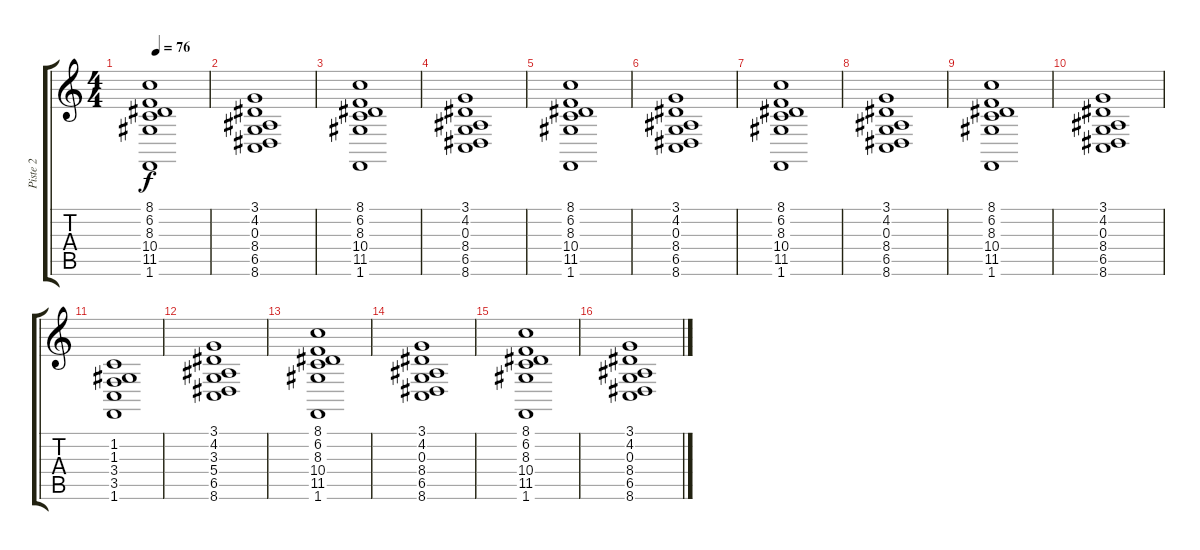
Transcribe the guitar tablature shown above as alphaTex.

\track ("Piste 2" "Piste 2") {instrument stringensemble1}
\staff {score tabs}
\tuning (E4 B3 G3 D3 A2 E2) {hide}
\ts (4 4)
\tempo 76
\clef g2
\ks c
(8.1 6.2 8.3 10.4 11.5 1.6).1{dy f} |
(3.1 4.2 0.3 8.4 6.5 8.6).1 |
(8.1 6.2 8.3 10.4 11.5 1.6).1 |
(3.1 4.2 0.3 8.4 6.5 8.6).1 |
(8.1 6.2 8.3 10.4 11.5 1.6).1 |
(3.1 4.2 0.3 8.4 6.5 8.6).1 |
(8.1 6.2 8.3 10.4 11.5 1.6).1 |
(3.1 4.2 0.3 8.4 6.5 8.6).1 |
(8.1 6.2 8.3 10.4 11.5 1.6).1 |
(3.1 4.2 0.3 8.4 6.5 8.6).1 |
(1.2 1.3 3.4 3.5 1.6).1 |
(3.1 4.2 3.3 5.4 6.5 8.6).1 |
(8.1 6.2 8.3 10.4 11.5 1.6).1 |
(3.1 4.2 0.3 8.4 6.5 8.6).1 |
(8.1 6.2 8.3 10.4 11.5 1.6).1 |
(3.1 4.2 0.3 8.4 6.5 8.6).1
